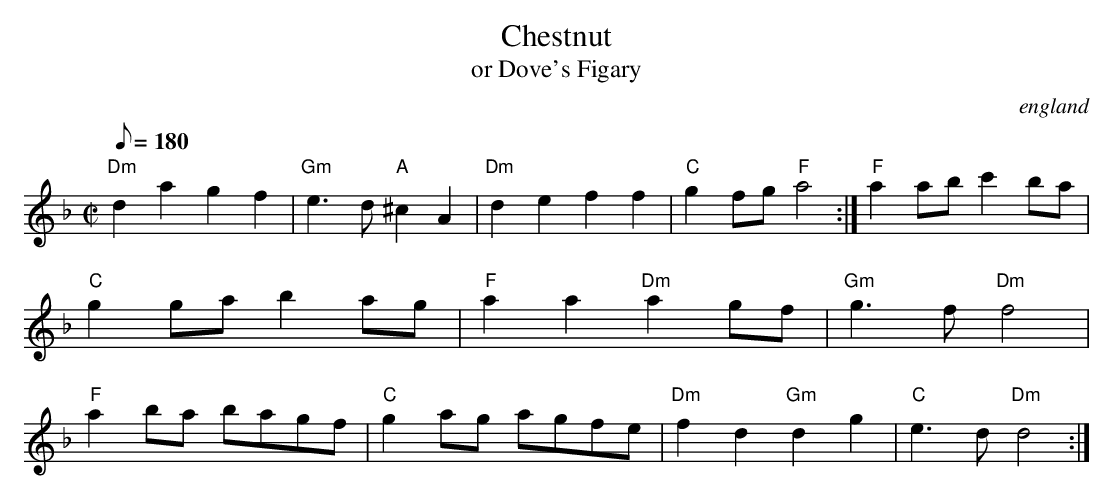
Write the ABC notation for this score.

X:1
T:Chestnut
T:or Dove's Figary
O:england
M:C|
L:1/8
Q:180
K:F
"Dm"d2a2 g2f2 | "Gm"e3d "A"^c2A2 | \
"Dm"d2e2 f2f2 | "C"g2fg "F"a4 :| \
"F"a2ab c'2ba | "C"g2ga b2ag | \
"F"a2a2 "Dm"a2gf | "Gm"g3f "Dm"f4 | \
"F"a2ba bagf | "C"g2ag agfe | \
"Dm"f2d2 "Gm"d2g2 | "C"e3d "Dm"d4 :|
